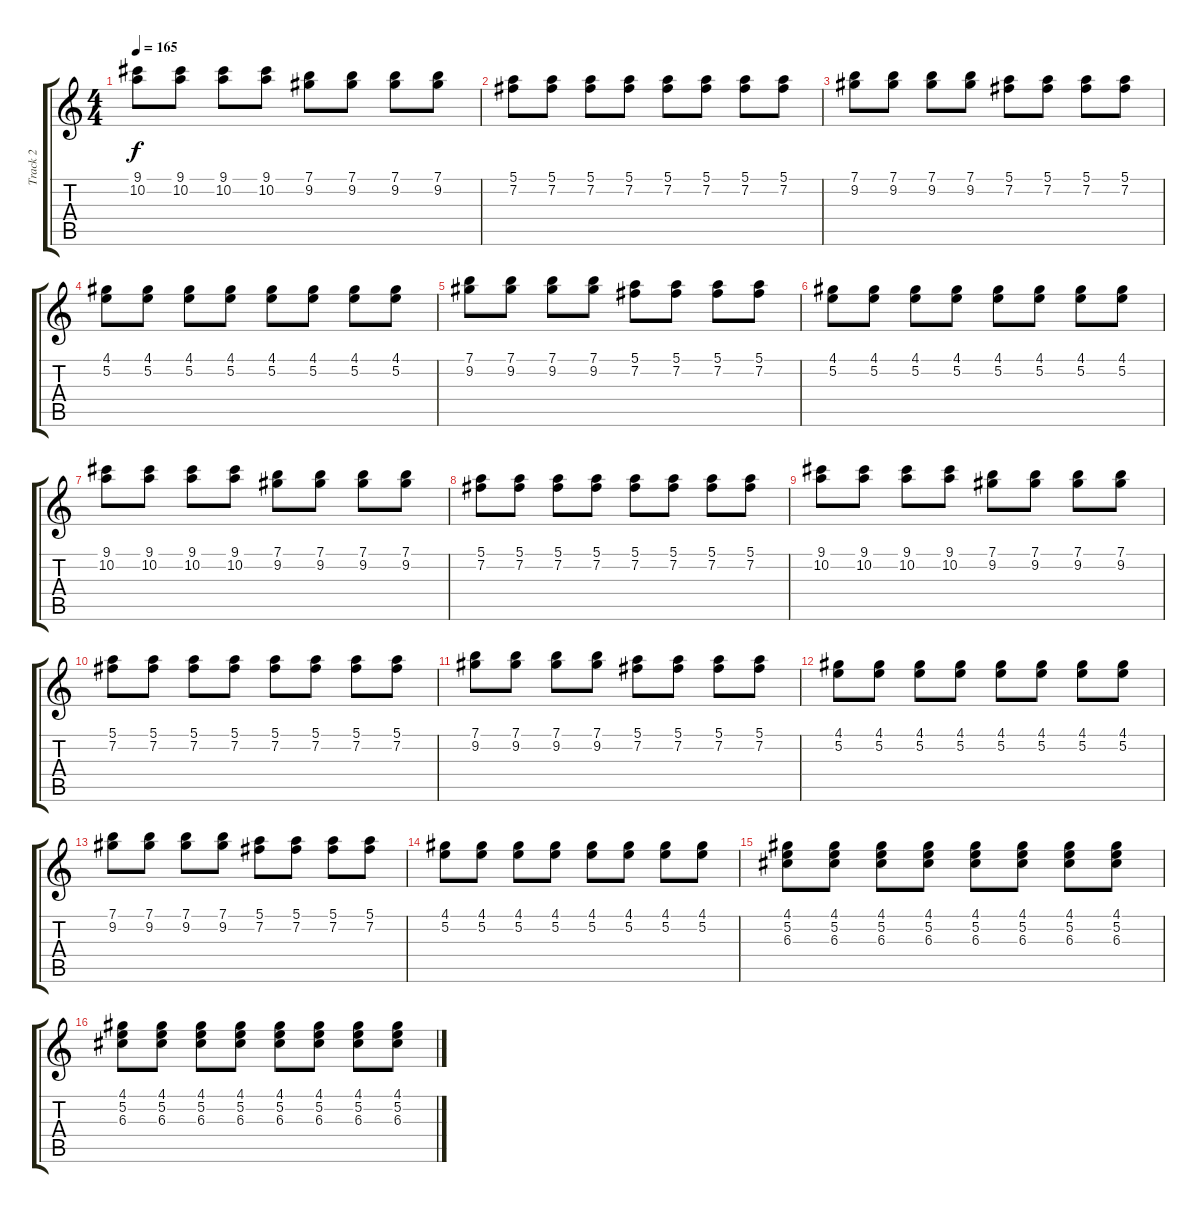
\track ("Track 2" "Track 2") {instrument acousticguitarsteel}
\staff {score tabs}
\tuning (E4 B3 G3 D3 A2 E2) {hide}
\ts (4 4)
\tempo 165
\clef g2
\ks c
(9.1 10.2).8{dy f} (9.1 10.2).8 (9.1 10.2).8 (9.1 10.2).8 (7.1 9.2).8 (7.1 9.2).8 (7.1 9.2).8 (7.1 9.2).8 |
(5.1 7.2).8 (5.1 7.2).8 (5.1 7.2).8 (5.1 7.2).8 (5.1 7.2).8 (5.1 7.2).8 (5.1 7.2).8 (5.1 7.2).8 |
(7.1 9.2).8 (7.1 9.2).8 (7.1 9.2).8 (7.1 9.2).8 (5.1 7.2).8 (5.1 7.2).8 (5.1 7.2).8 (5.1 7.2).8 |
(4.1 5.2).8 (4.1 5.2).8 (4.1 5.2).8 (4.1 5.2).8 (4.1 5.2).8 (4.1 5.2).8 (4.1 5.2).8 (4.1 5.2).8 |
(7.1 9.2).8 (7.1 9.2).8 (7.1 9.2).8 (7.1 9.2).8 (5.1 7.2).8 (5.1 7.2).8 (5.1 7.2).8 (5.1 7.2).8 |
(4.1 5.2).8 (4.1 5.2).8 (4.1 5.2).8 (4.1 5.2).8 (4.1 5.2).8 (4.1 5.2).8 (4.1 5.2).8 (4.1 5.2).8 |
(9.1 10.2).8 (9.1 10.2).8 (9.1 10.2).8 (9.1 10.2).8 (7.1 9.2).8 (7.1 9.2).8 (7.1 9.2).8 (7.1 9.2).8 |
(5.1 7.2).8 (5.1 7.2).8 (5.1 7.2).8 (5.1 7.2).8 (5.1 7.2).8 (5.1 7.2).8 (5.1 7.2).8 (5.1 7.2).8 |
(9.1 10.2).8 (9.1 10.2).8 (9.1 10.2).8 (9.1 10.2).8 (7.1 9.2).8 (7.1 9.2).8 (7.1 9.2).8 (7.1 9.2).8 |
(5.1 7.2).8 (5.1 7.2).8 (5.1 7.2).8 (5.1 7.2).8 (5.1 7.2).8 (5.1 7.2).8 (5.1 7.2).8 (5.1 7.2).8 |
(7.1 9.2).8 (7.1 9.2).8 (7.1 9.2).8 (7.1 9.2).8 (5.1 7.2).8 (5.1 7.2).8 (5.1 7.2).8 (5.1 7.2).8 |
(4.1 5.2).8 (4.1 5.2).8 (4.1 5.2).8 (4.1 5.2).8 (4.1 5.2).8 (4.1 5.2).8 (4.1 5.2).8 (4.1 5.2).8 |
(7.1 9.2).8 (7.1 9.2).8 (7.1 9.2).8 (7.1 9.2).8 (5.1 7.2).8 (5.1 7.2).8 (5.1 7.2).8 (5.1 7.2).8 |
(4.1 5.2).8 (4.1 5.2).8 (4.1 5.2).8 (4.1 5.2).8 (4.1 5.2).8 (4.1 5.2).8 (4.1 5.2).8 (4.1 5.2).8 |
(4.1 5.2 6.3).8 (4.1 5.2 6.3).8 (4.1 5.2 6.3).8 (4.1 5.2 6.3).8 (4.1 5.2 6.3).8 (4.1 5.2 6.3).8 (4.1 5.2 6.3).8 (4.1 5.2 6.3).8 |
(4.1 5.2 6.3).8 (4.1 5.2 6.3).8 (4.1 5.2 6.3).8 (4.1 5.2 6.3).8 (4.1 5.2 6.3).8 (4.1 5.2 6.3).8 (4.1 5.2 6.3).8 (4.1 5.2 6.3).8
